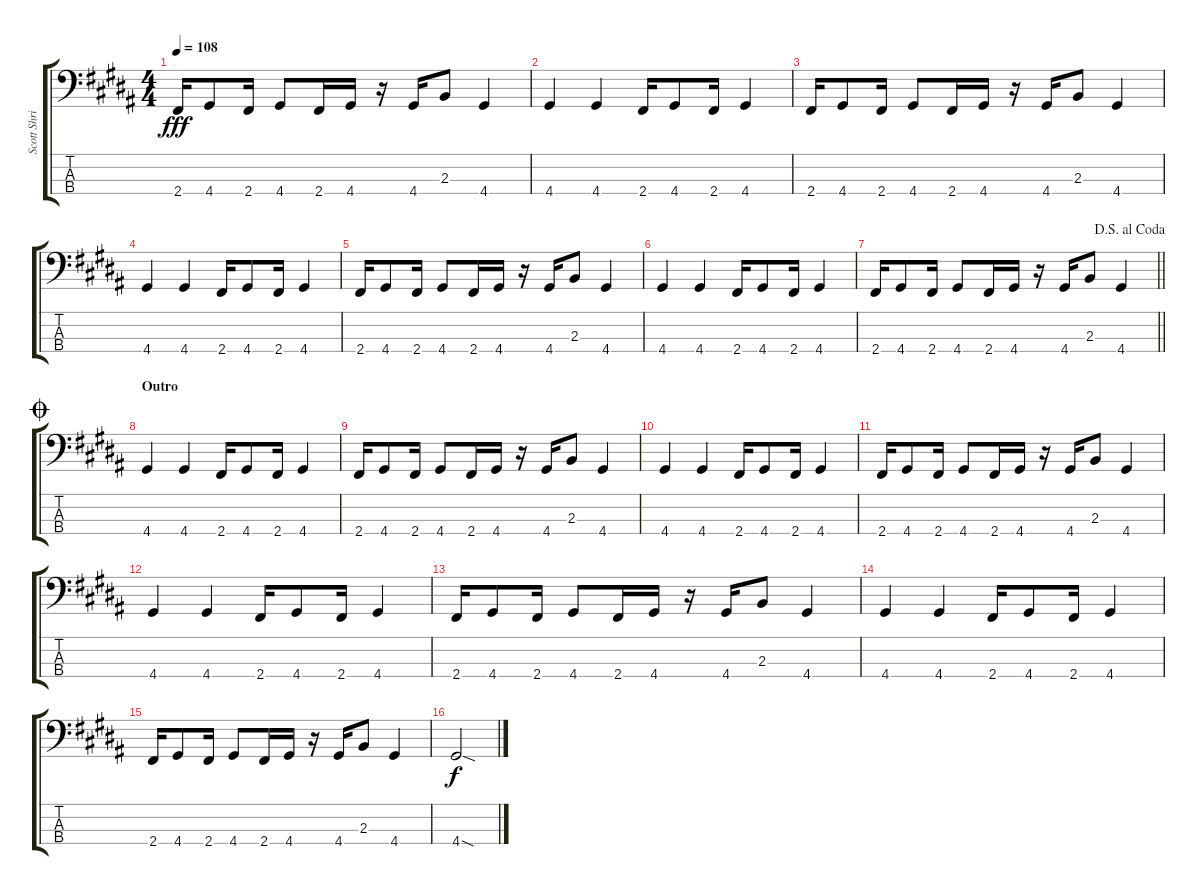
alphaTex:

\track ("Scott Shriner - Bass" "Scott Shri") {instrument electricbassfinger}
\staff {score tabs}
\tuning (G2 D2 A1 E1) {hide}
\ts (4 4)
\tempo 108
\clef f4
\ks b
2.4.16{dy fff} 4.4.8 2.4.16 4.4.8 2.4.16 4.4.16 r.16 4.4.16 2.3.8 4.4.4 |
4.4.4 4.4.4 2.4.16 4.4.8 2.4.16 4.4.4 |
2.4.16 4.4.8 2.4.16 4.4.8 2.4.16 4.4.16 r.16 4.4.16 2.3.8 4.4.4 |
4.4.4 4.4.4 2.4.16 4.4.8 2.4.16 4.4.4 |
2.4.16 4.4.8 2.4.16 4.4.8 2.4.16 4.4.16 r.16 4.4.16 2.3.8 4.4.4 |
4.4.4 4.4.4 2.4.16 4.4.8 2.4.16 4.4.4 |
\jump dalsegnoalcoda
\barLineRight lightlight
2.4.16 4.4.8 2.4.16 4.4.8 2.4.16 4.4.16 r.16 4.4.16 2.3.8 4.4.4 |
\section ("" "Outro")
\jump coda
4.4.4 4.4.4 2.4.16 4.4.8 2.4.16 4.4.4 |
2.4.16 4.4.8 2.4.16 4.4.8 2.4.16 4.4.16 r.16 4.4.16 2.3.8 4.4.4 |
4.4.4 4.4.4 2.4.16 4.4.8 2.4.16 4.4.4 |
2.4.16 4.4.8 2.4.16 4.4.8 2.4.16 4.4.16 r.16 4.4.16 2.3.8 4.4.4 |
4.4.4 4.4.4 2.4.16 4.4.8 2.4.16 4.4.4 |
2.4.16 4.4.8 2.4.16 4.4.8 2.4.16 4.4.16 r.16 4.4.16 2.3.8 4.4.4 |
4.4.4 4.4.4 2.4.16 4.4.8 2.4.16 4.4.4 |
2.4.16 4.4.8 2.4.16 4.4.8 2.4.16 4.4.16 r.16 4.4.16 2.3.8 4.4.4 |
4.4{sod}.2{dy f}
